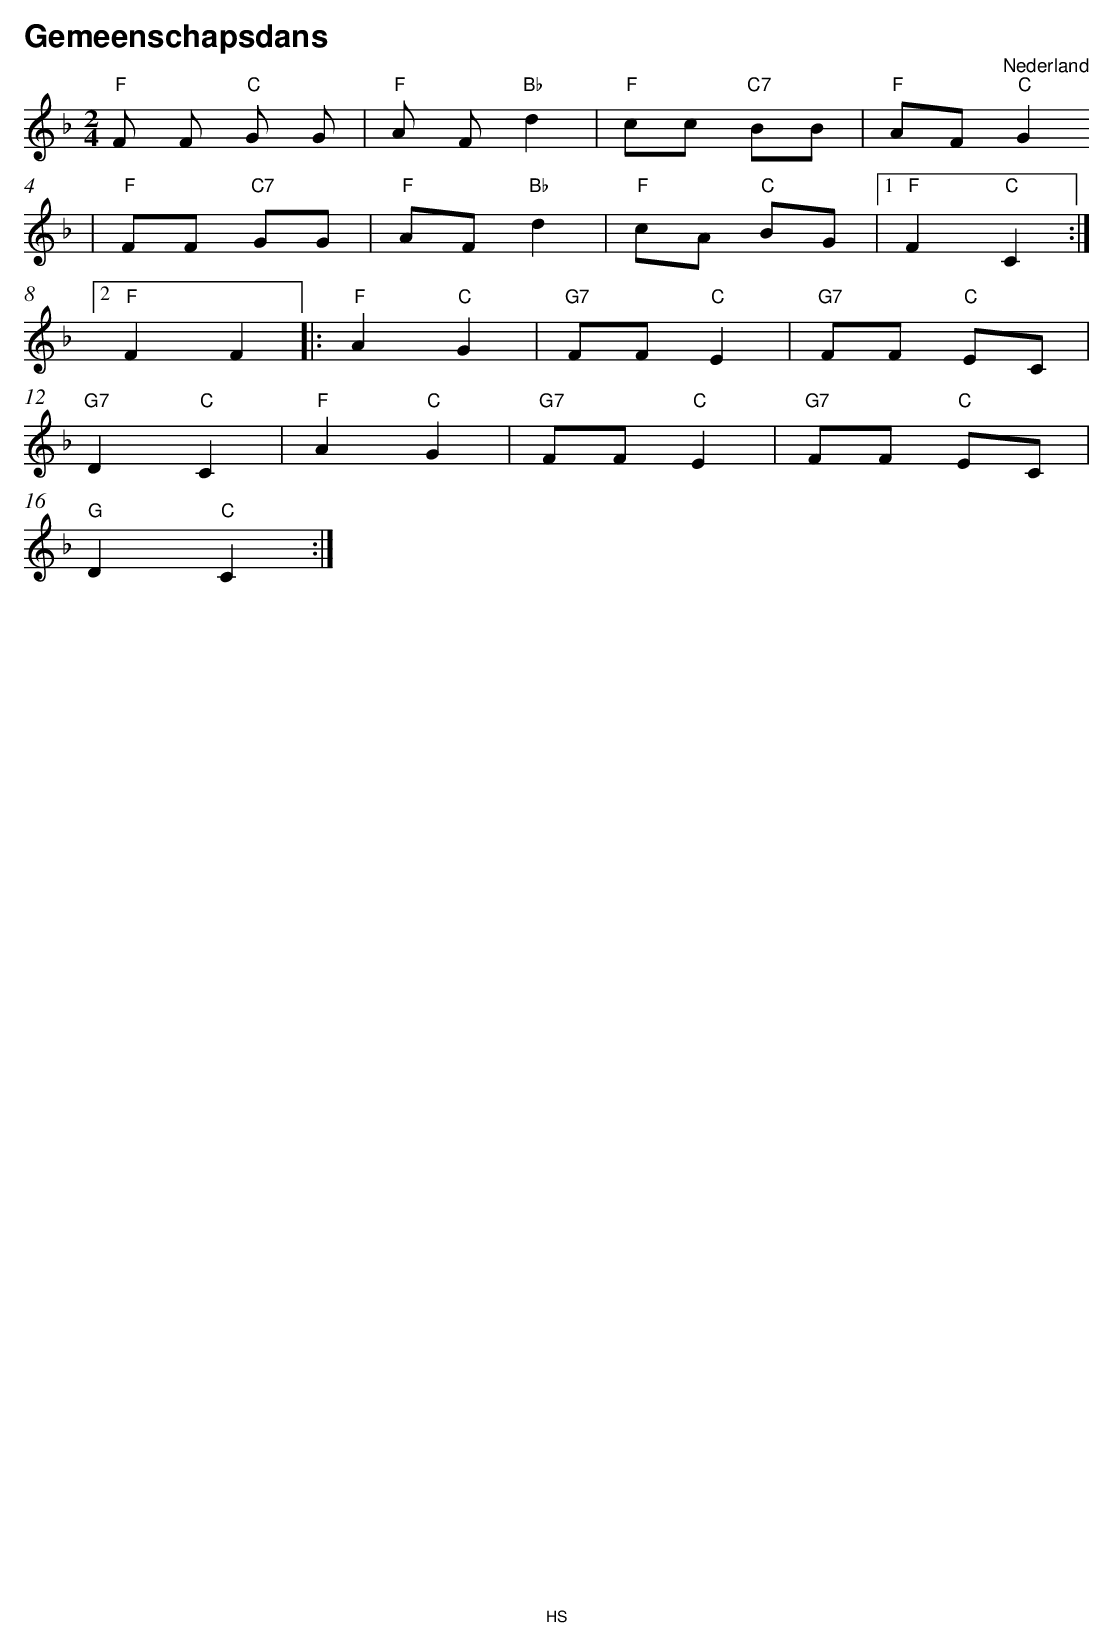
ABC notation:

X:1
T:Gemeenschapsdans
O:Nederland
M:2/4
L:1/8
Q:1/4=120
K:F
V:1
"F" F F"C" G G|"F" A F"Bb" d2 |"F" cc "C7" BB |"F" AF "C" G2
|"F" FF "C7" GG |"F" AF "Bb" d2 |"F" cA "C" BG |1 "F" F2 "C" C2 :|2
"F" F2 F2 ||  |:"F" A2 "C" G2 |"G7" FF "C" E2 |"G7" FF "C" EC |
"G7" D2 "C" C2  |"F" A2 "C" G2 |"G7" FF "C" E2 |"G7" FF "C" EC |
"G" D2 "C" C2 :|
